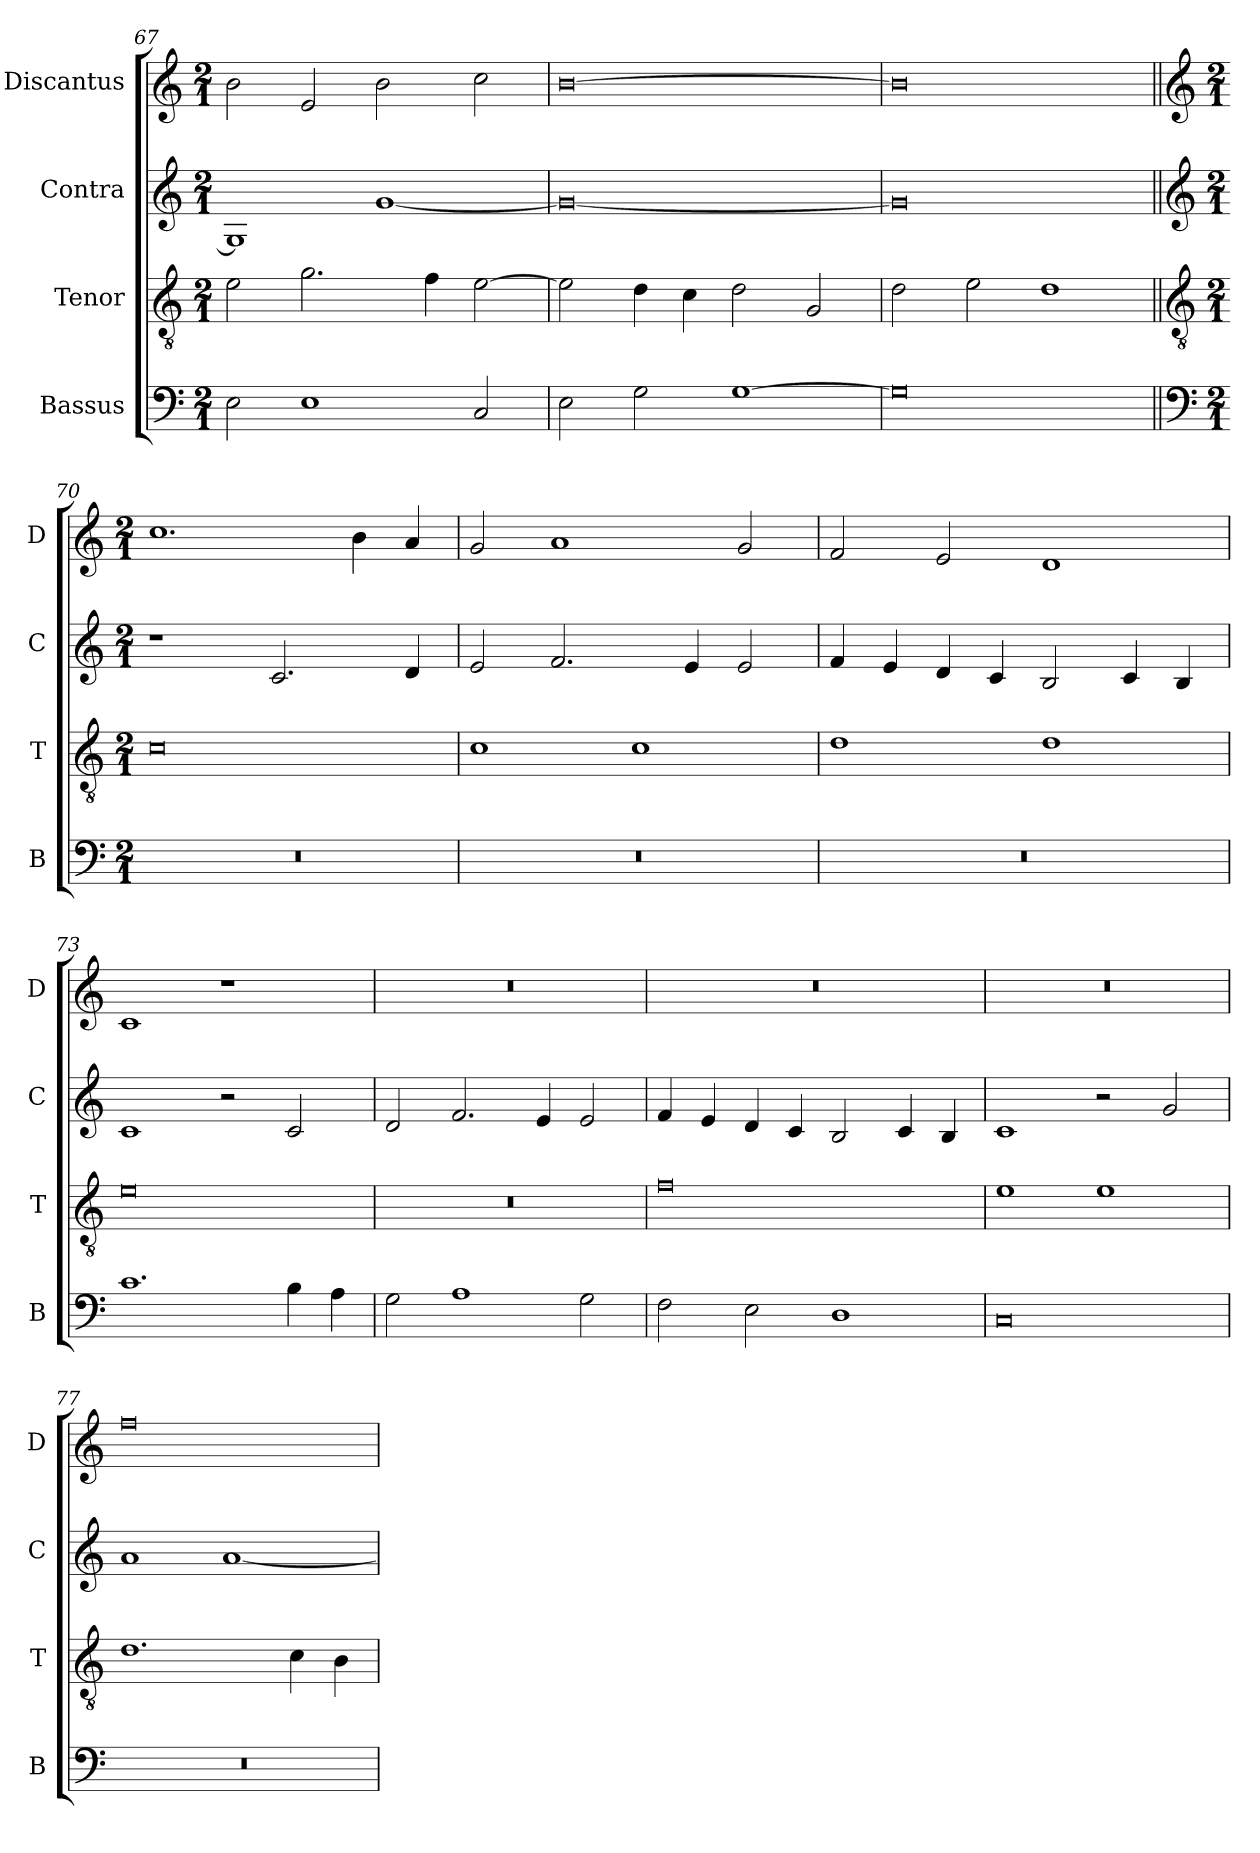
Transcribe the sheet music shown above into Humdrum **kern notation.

**kern	**kern	**kern	**kern
*part4	*part3	*part2	*part1
*staff4	*staff3	*staff2	*staff1
*I"Bassus	*I"Tenor	*I"Contra	*I"Discantus
*I'B	*I'T	*I'C	*I'D
*clefF4	*clefGv2	*clefG2	*clefG2
*k[]	*k[]	*k[]	*k[]
*M2/1	*M2/1	*M2/1	*M2/1
=67	=67	=67	=67
2E\	2e\	1G]	2b\
1E	2.g\	.	2e/
.	.	[1g	2b\
.	4f\	.	.
2C/	[2e\	.	2cc\
=68	=68	=68	=68
2E\	2e\]	0g_	[0b
2G\	4d\	.	.
.	4c\	.	.
[1G	2d\	.	.
.	2G/	.	.
=69	=69	=69	=69
0G]	2d\	0g]	0b]
.	2e\	.	.
.	1d	.	.
!!LO:LB:g=z
=70||	=70||	=70||	=70||
*clefF4	*clefGv2	*clefG2	*clefG2
*k[]	*k[]	*k[]	*k[]
*M2/1	*M2/1	*M2/1	*M2/1
0r	0c	1r	1.cc
.	.	2.c/	.
.	.	.	4b\
.	.	4d/	4a/
=71	=71	=71	=71
0r	1c	2e/	2g/
.	.	2.f/	1a
.	1c	.	.
.	.	4e/	.
.	.	2e/	2g/
=72	=72	=72	=72
0r	1d	4f/	2f/
.	.	4e/	.
.	.	4d/	2e/
.	.	4c/	.
.	1d	2B/	1d
.	.	4c/	.
.	.	4B/	.
=73	=73	=73	=73
1.c	0e	1c	1c
.	.	2r	1r
4B\	.	2c/	.
4A\	.	.	.
=74	=74	=74	=74
2G\	0r	2d/	0r
1A	.	2.f/	.
.	.	4e/	.
2G\	.	2e/	.
=75	=75	=75	=75
2F\	0f	4f/	0r
.	.	4e/	.
2E\	.	4d/	.
.	.	4c/	.
1D	.	2B/	.
.	.	4c/	.
.	.	4B/	.
=76	=76	=76	=76
0C	1e	1c	0r
.	1e	2r	.
.	.	2g/	.
=77	=77	=77	=77
0r	1.d	1a	0ff
.	.	[1a	.
.	4c\	.	.
.	4B\	.	.
=	=	=	=
*-	*-	*-	*-
